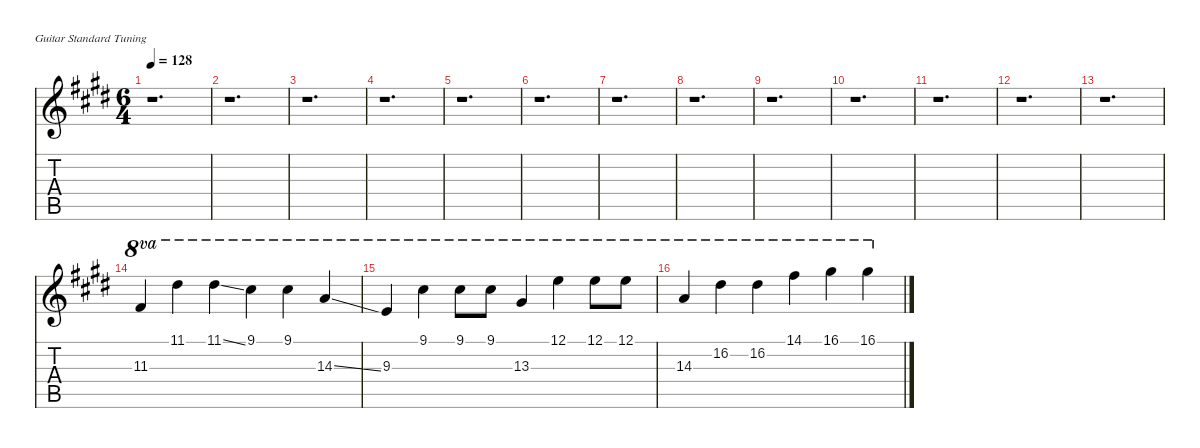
\defaultSystemsLayout 4
\hideDynamics
\bracketExtendMode nobrackets
\singleTrackTrackNamePolicy hidden
\multiTrackTrackNamePolicy hidden
\firstSystemTrackNameMode fullname
\firstSystemTrackNameOrientation horizontal
\otherSystemsTrackNameOrientation horizontal
\track ("Guitar 1" "n.guit.") {instrument acousticguitarnylon}
\staff {score tabs}
\tuning (E4 B3 G3 D3 A2 E2)
\ts (6 4)
\tempo 128
\clef g2
\ks e
r.1{d dy f beam Down} |
r.1{d beam Down} |
r.1{d beam Down} |
r.1{d beam Down} |
r.1{d beam Down} |
r.1{d beam Down} |
r.1{d beam Down} |
r.1{d beam Down} |
r.1{d beam Down} |
r.1{d beam Down} |
r.1{d beam Down} |
r.1{d beam Down} |
r.1{d beam Down} |
11.3{acc #}.4{ot 8va instrument distortionguitar beam Up} 11.1{acc #}.4{ot 8va beam Down} 11.1{ss acc #}.4{ot 8va beam Down} 9.1{acc #}.4{ot 8va beam Down} 9.1{acc #}.4{ot 8va beam Down} 14.3{ss acc forcenatural}.4{ot 8va beam Up} |
9.3{acc forcenatural}.4{ot 8va beam Up} 9.1{acc #}.4{ot 8va beam Down} 9.1{acc #}.8{ot 8va beam Down} 9.1{acc #}.8{ot 8va beam Down} 13.3{acc #}.4{ot 8va beam Up} 12.1{acc forcenatural}.4{ot 8va beam Down} 12.1{acc forcenatural}.8{ot 8va beam Down} 12.1{acc forcenatural}.8{ot 8va beam Down} |
14.3{acc forcenatural}.4{ot 8va beam Up} 16.2{acc #}.4{ot 8va beam Down} 16.2{acc #}.4{ot 8va beam Down} 14.1{acc #}.4{ot 8va beam Down} 16.1{acc #}.4{ot 8va beam Down} 16.1{acc #}.4{ot 8va beam Down}
